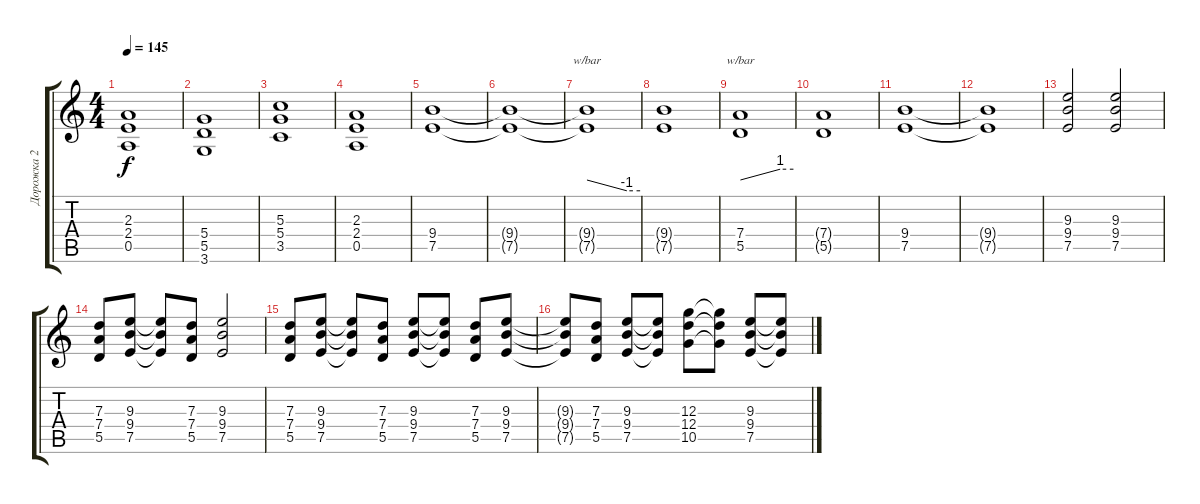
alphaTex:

\track ("Дорожка 2" "Дорожка 2") {instrument overdrivenguitar}
\staff {score tabs}
\tuning (E4 B3 G3 D3 A2 E2) {hide}
\ts (4 4)
\tempo 145
\clef g2
\ks c
(2.3 2.4 0.5).1{dy f} |
(5.4 5.5 3.6).1 |
(5.3 5.4 3.5).1 |
(2.3 2.4 0.5).1 |
(9.4 7.5).1 |
(9.4{t} 7.5{t}).1 |
(9.4{t} 7.5{t}).1{tbe (custom default 0 0 45 -4 60 -4)} |
(9.4{t} 7.5{t}).1 |
(7.4 5.5).1{tbe (custom default 0 0 45 4 60 4)} |
(7.4{t} 5.5{t}).1 |
(9.4 7.5).1 |
(9.4{t} 7.5{t}).1 |
(9.3 9.4 7.5).2{volume 12 balance 8} (9.3 9.4 7.5).2 |
(7.3 7.4 5.5).8 (9.3 9.4 7.5).8 (9.3{t} 9.4{t} 7.5{t}).8 (7.3 7.4 5.5).8 (9.3 9.4 7.5).2 |
(7.3 7.4 5.5).8 (9.3 9.4 7.5).8 (9.3{t} 9.4{t} 7.5{t}).8 (7.3 7.4 5.5).8 (9.3 9.4 7.5).8 (9.3{t} 9.4{t} 7.5{t}).8 (7.3 7.4 5.5).8 (9.3 9.4 7.5).8 |
(9.3{t} 9.4{t} 7.5{t}).8 (7.3 7.4 5.5).8 (9.3 9.4 7.5).8 (9.3{t} 9.4{t} 7.5{t}).8 (12.3 12.4 10.5).8 (12.3{t} 12.4{t} 10.5{t}).8 (9.3 9.4 7.5).8 (9.3{t} 9.4{t} 7.5{t}).8
